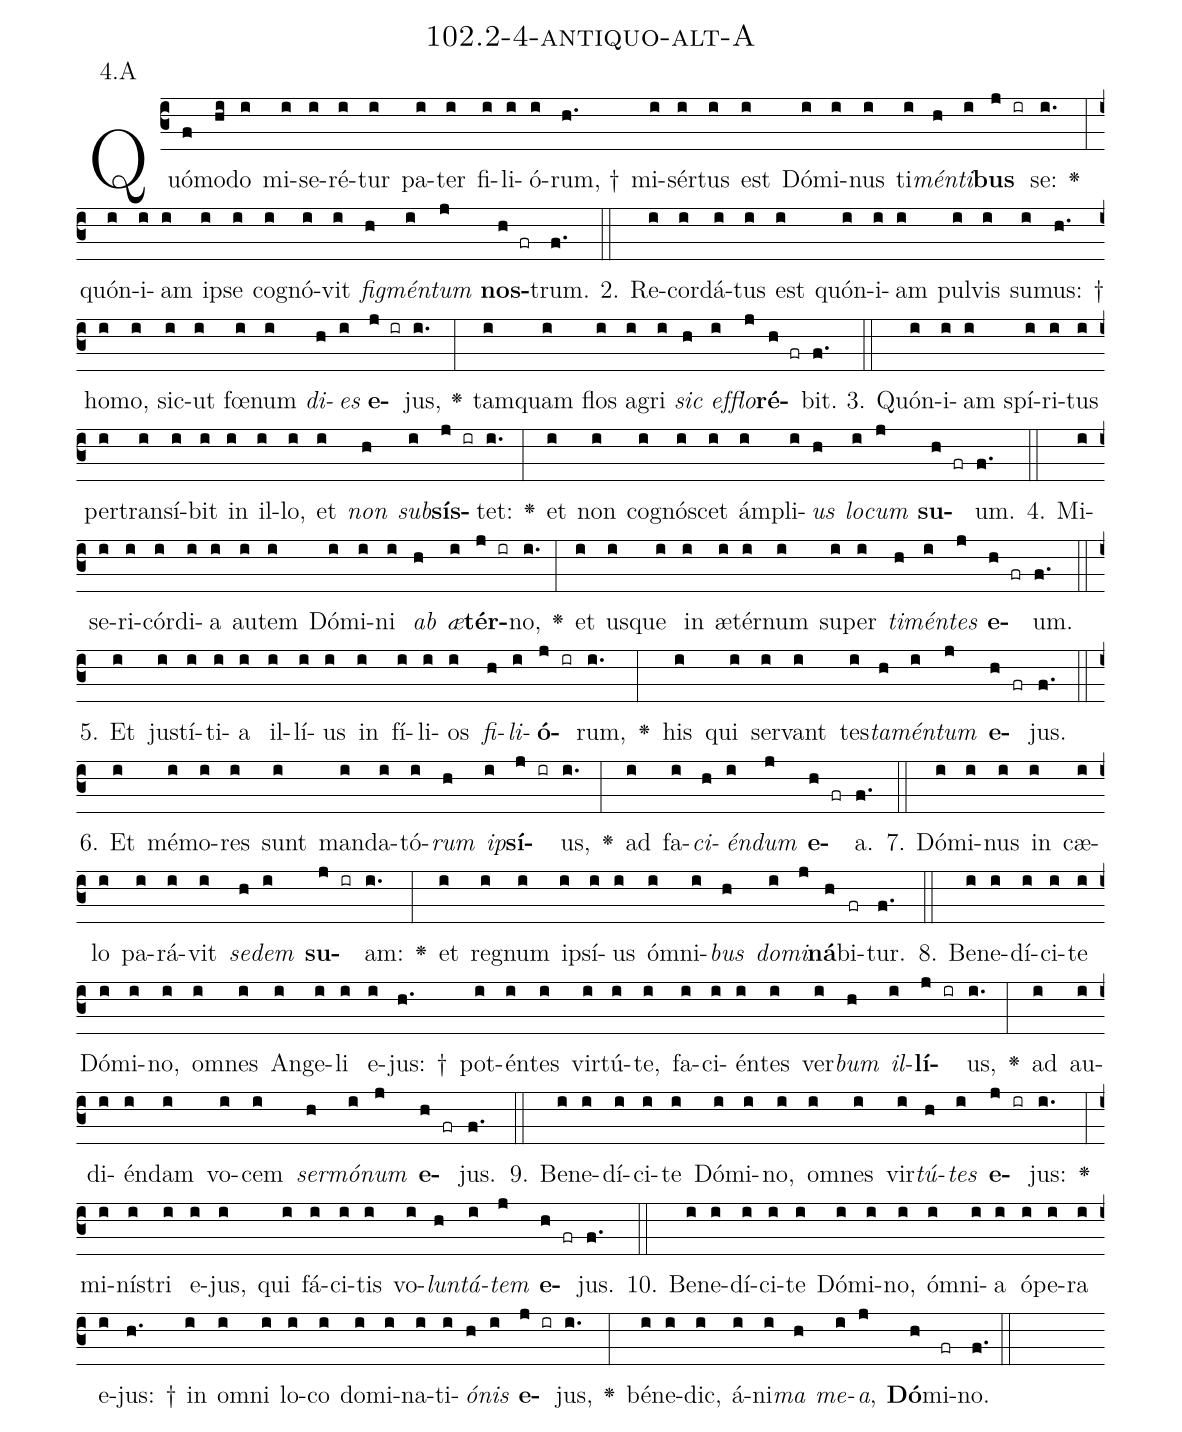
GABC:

name: 102.2-4-antiquo-alt-A;
annotation: 4.A;
%%
(c3)Quó(f)mo(hi)do(i) mi(i)se(i)ré(i)tur(i) pa(i)ter(i) fi(i)li(i)ó(i)rum, †(h.) mi(i)sér(i)tus(i) est(i) Dó(i)mi(i)nus(i) ti(i)<i>mén</i>(h)<i>ti</i>(i)<b>bus</b>(j ir) se:(i.) <v>\greheightstar</v>(:) quón(i)i(i)am(i) ip(i)se(i) co(i)gnó(i)vit(i) <i>fig</i>(h)<i>mén</i>(i)<i>tum</i>(j) <b>nos</b>(h fr)trum.(f.) (::)
2. Re(i)cor(i)dá(i)tus(i) est(i) quón(i)i(i)am(i) pul(i)vis(i) su(i)mus: †(h.) ho(i)mo,(i) sic(i)ut(i) fœ(i)num(i) <i>di</i>(h)<i>es</i>(i) <b>e</b>(j ir)jus,(i.) <v>\greheightstar</v>(:) tam(i)quam(i) flos(i) a(i)gri(i) <i>sic</i>(h) <i>ef</i>(i)<i>flo</i>(j)<b>ré</b>(h fr)bit.(f.) (::)
3. Quón(i)i(i)am(i) spí(i)ri(i)tus(i) per(i)trans(i)í(i)bit(i) in(i) il(i)lo,(i) et(i) <i>non</i>(h) <i>sub</i>(i)<b>sís</b>(j ir)tet:(i.) <v>\greheightstar</v>(:) et(i) non(i) co(i)gnó(i)scet(i) ám(i)pli(i)<i>us</i>(h) <i>lo</i>(i)<i>cum</i>(j) <b>su</b>(h fr)um.(f.) (::)
4. Mi(i)se(i)ri(i)cór(i)di(i)a(i) au(i)tem(i) Dó(i)mi(i)ni(i) <i>ab</i>(h) <i>æ</i>(i)<b>tér</b>(j ir)no,(i.) <v>\greheightstar</v>(:) et(i) us(i)que(i) in(i) æ(i)tér(i)num(i) su(i)per(i) <i>ti</i>(h)<i>mén</i>(i)<i>tes</i>(j) <b>e</b>(h fr)um.(f.) (::)
5. Et(i) jus(i)tí(i)ti(i)a(i) il(i)lí(i)us(i) in(i) fí(i)li(i)os(i) <i>fi</i>(h)<i>li</i>(i)<b>ó</b>(j ir)rum,(i.) <v>\greheightstar</v>(:) his(i) qui(i) ser(i)vant(i) tes(i)<i>ta</i>(h)<i>mén</i>(i)<i>tum</i>(j) <b>e</b>(h fr)jus.(f.) (::)
6. Et(i) mé(i)mo(i)res(i) sunt(i) man(i)da(i)tó(i)<i>rum</i>(h) <i>ip</i>(i)<b>sí</b>(j ir)us,(i.) <v>\greheightstar</v>(:) ad(i) fa(i)<i>ci</i>(h)<i>én</i>(i)<i>dum</i>(j) <b>e</b>(h fr)a.(f.) (::)
7. Dó(i)mi(i)nus(i) in(i) cæ(i)lo(i) pa(i)rá(i)vit(i) <i>se</i>(h)<i>dem</i>(i) <b>su</b>(j ir)am:(i.) <v>\greheightstar</v>(:) et(i) re(i)gnum(i) ip(i)sí(i)us(i) óm(i)ni(i)<i>bus</i>(h) <i>do</i>(i)<i>mi</i>(j)<b>ná</b>(h)bi(fr)tur.(f.) (::)
8. Be(i)ne(i)dí(i)ci(i)te(i) Dó(i)mi(i)no,(i) om(i)nes(i) An(i)ge(i)li(i) e(i)jus: †(h.) pot(i)én(i)tes(i) vir(i)tú(i)te,(i) fa(i)ci(i)én(i)tes(i) ver(i)<i>bum</i>(h) <i>il</i>(i)<b>lí</b>(j ir)us,(i.) <v>\greheightstar</v>(:) ad(i) au(i)di(i)én(i)dam(i) vo(i)cem(i) <i>ser</i>(h)<i>mó</i>(i)<i>num</i>(j) <b>e</b>(h fr)jus.(f.) (::)
9. Be(i)ne(i)dí(i)ci(i)te(i) Dó(i)mi(i)no,(i) om(i)nes(i) vir(i)<i>tú</i>(h)<i>tes</i>(i) <b>e</b>(j ir)jus:(i.) <v>\greheightstar</v>(:) mi(i)nís(i)tri(i) e(i)jus,(i) qui(i) fá(i)ci(i)tis(i) vo(i)<i>lun</i>(h)<i>tá</i>(i)<i>tem</i>(j) <b>e</b>(h fr)jus.(f.) (::)
10. Be(i)ne(i)dí(i)ci(i)te(i) Dó(i)mi(i)no,(i) óm(i)ni(i)a(i) ó(i)pe(i)ra(i) e(i)jus: †(h.) in(i) om(i)ni(i) lo(i)co(i) do(i)mi(i)na(i)ti(i)<i>ó</i>(h)<i>nis</i>(i) <b>e</b>(j ir)jus,(i.) <v>\greheightstar</v>(:) bé(i)ne(i)dic,(i) á(i)ni(i)<i>ma</i>(h) <i>me</i>(i)<i>a</i>,(j) <b>Dó</b>(h)mi(fr)no.(f.) (::)
